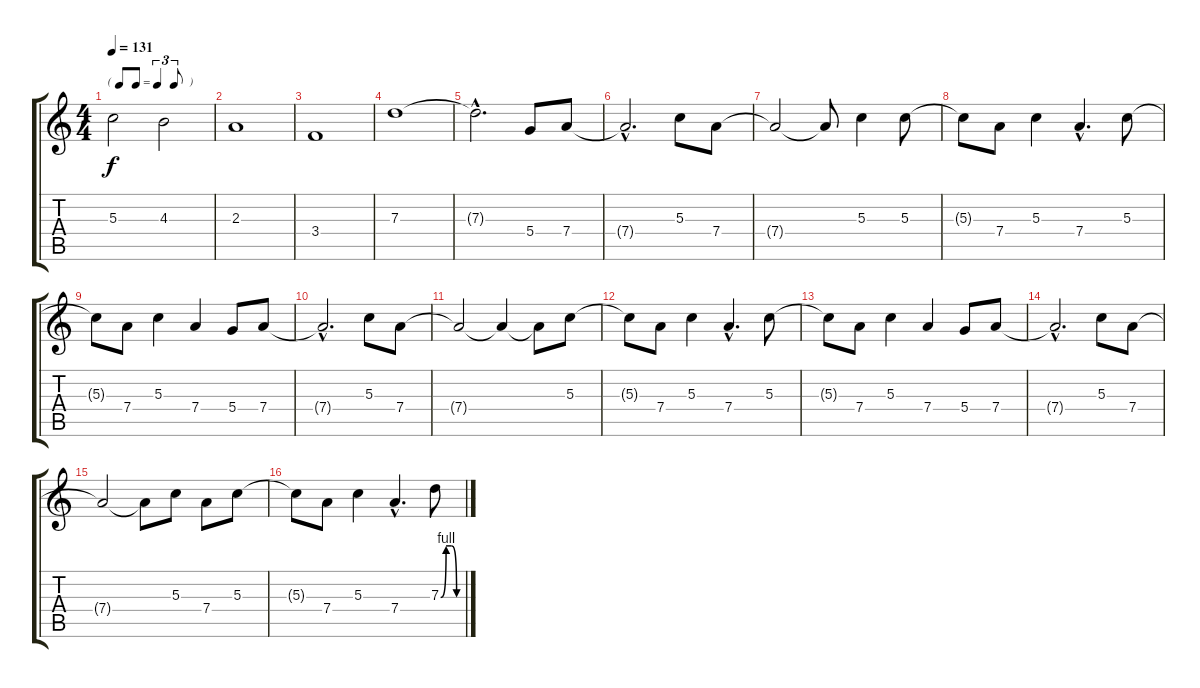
\track "" {instrument distortionguitar}
\staff {score tabs}
\tuning (E4 B3 G3 D3 A2 E2) {hide}
\ts (4 4)
\tf triplet8th
\tempo 131
\clef g2
\ks c
5.3.2{dy f} 4.3.2 |
2.3.1 |
3.4.1 |
7.3.1 |
7.3{hac t}.2{d} 5.4.8 7.4.8 |
7.4{hac t}.2{d} 5.3.8 7.4.8 |
7.4{t}.2 7.4{t}.8 5.3.4 5.3.8 |
5.3{t}.8 7.4.8 5.3.4 7.4{hac}.4{d} 5.3.8 |
5.3{t}.8 7.4.8 5.3.4 7.4.4 5.4.8 7.4.8 |
7.4{hac t}.2{d} 5.3.8 7.4.8 |
7.4{t}.2 7.4{t}.4 7.4{t}.8 5.3.8 |
5.3{t}.8 7.4.8 5.3.4 7.4{hac}.4{d} 5.3.8 |
5.3{t}.8 7.4.8 5.3.4 7.4.4 5.4.8 7.4.8 |
7.4{hac t}.2{d} 5.3.8 7.4.8 |
7.4{t}.2 7.4{t}.8 5.3.8 7.4.8 5.3.8 |
5.3{t}.8 7.4.8 5.3.4 7.4{hac}.4{d} 7.3{be (custom 0 0 15 4 30 4 45 0 60 0)}.8
